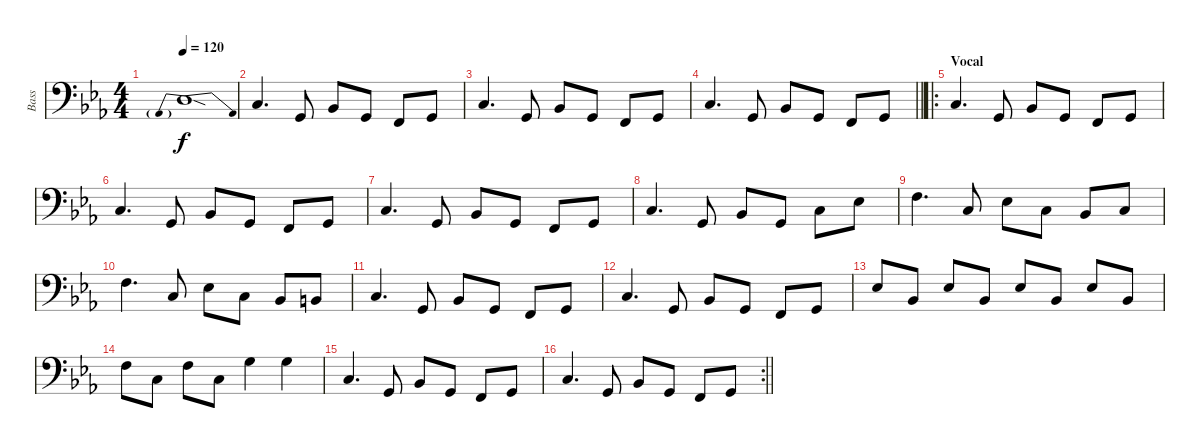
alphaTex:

\track ("Bass" "Bass") {instrument electricbassfinger}
\staff {score}
\tuning (G2 D2 A1 E1 B0) {hide}
\ts (4 4)
\tempo 120
\clef f4
\ks cminor
4.4{be (prebendrelease 0 12 60 0) sod}.1{dy f instrument electricbassfinger} |
3.3.4{d} 3.4.8 1.3.8 3.4.8 1.4.8 3.4.8 |
3.3.4{d} 3.4.8 1.3.8 3.4.8 1.4.8 3.4.8 |
\barLineRight lightlight
3.3.4{d} 3.4.8 1.3.8 3.4.8 1.4.8 3.4.8 |
\ro
\section ("" "Vocal")
3.3.4{d} 3.4.8 1.3.8 3.4.8 1.4.8 3.4.8 |
3.3.4{d} 3.4.8 1.3.8 3.4.8 1.4.8 3.4.8 |
3.3.4{d} 3.4.8 1.3.8 3.4.8 1.4.8 3.4.8 |
3.3.4{d} 3.4.8 1.3.8 3.4.8 8.4.8 11.4.8 |
3.2.4{d} 3.3.8 1.2.8 3.3.8 1.3.8 3.3.8 |
3.2.4{d} 3.3.8 1.2.8 3.3.8 1.3.8 2.3.8 |
3.3.4{d} 3.4.8 1.3.8 3.4.8 1.4.8 3.4.8 |
3.3.4{d} 3.4.8 1.3.8 3.4.8 1.4.8 3.4.8 |
1.2.8 1.3.8 1.2.8 1.3.8 1.2.8 1.3.8 1.2.8 1.3.8 |
3.2.8 3.3.8 3.2.8 3.3.8 0.1.4 0.1.4 |
3.3.4{d} 3.4.8 1.3.8 3.4.8 1.4.8 3.4.8 |
\rc 2
\barLineRight lightlight
3.3.4{d} 3.4.8 1.3.8 3.4.8 1.4.8 3.4.8
